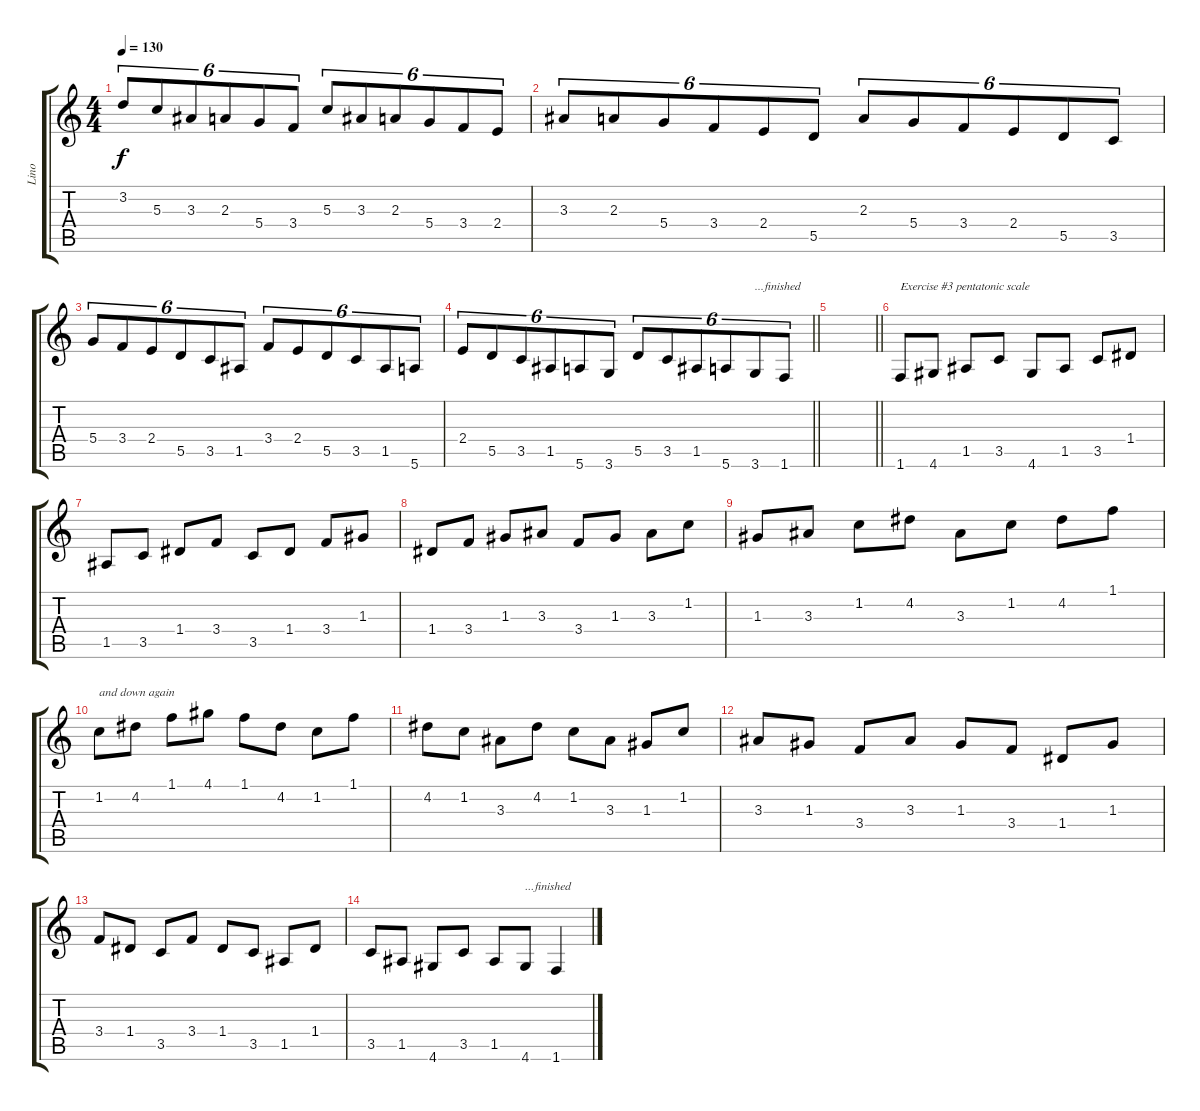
\track ("Lino" "Lino") {instrument electricguitarclean}
\staff {score tabs}
\tuning (E4 B3 G3 D3 A2 E2) {hide}
\ts (4 4)
\tempo 130
\clef g2
\ks c
3.2.8{tu (6 4) dy f} 5.3.8{tu (6 4)} 3.3.8{tu (6 4)} 2.3.8{tu (6 4)} 5.4.8{tu (6 4)} 3.4.8{tu (6 4)} 5.3.8{tu (6 4)} 3.3.8{tu (6 4)} 2.3.8{tu (6 4)} 5.4.8{tu (6 4)} 3.4.8{tu (6 4)} 2.4.8{tu (6 4)} |
3.3.8{tu (6 4)} 2.3.8{tu (6 4)} 5.4.8{tu (6 4)} 3.4.8{tu (6 4)} 2.4.8{tu (6 4)} 5.5.8{tu (6 4)} 2.3.8{tu (6 4)} 5.4.8{tu (6 4)} 3.4.8{tu (6 4)} 2.4.8{tu (6 4)} 5.5.8{tu (6 4)} 3.5.8{tu (6 4)} |
5.4.8{tu (6 4)} 3.4.8{tu (6 4)} 2.4.8{tu (6 4)} 5.5.8{tu (6 4)} 3.5.8{tu (6 4)} 1.5.8{tu (6 4)} 3.4.8{tu (6 4)} 2.4.8{tu (6 4)} 5.5.8{tu (6 4)} 3.5.8{tu (6 4)} 1.5.8{tu (6 4)} 5.6.8{tu (6 4)} |
\barLineRight lightlight
2.4.8{tu (6 4)} 5.5.8{tu (6 4)} 3.5.8{tu (6 4)} 1.5.8{tu (6 4)} 5.6.8{tu (6 4)} 3.6.8{tu (6 4)} 5.5.8{tu (6 4)} 3.5.8{tu (6 4)} 1.5.8{tu (6 4)} 5.6.8{tu (6 4)} 3.6.8{tu (6 4) txt "...finished"} 1.6.8{tu (6 4)} |
\barLineRight lightlight
|
1.6.8{txt "Exercise #3 pentatonic scale"} 4.6.8 1.5.8 3.5.8 4.6.8 1.5.8 3.5.8 1.4.8 |
1.5.8 3.5.8 1.4.8 3.4.8 3.5.8 1.4.8 3.4.8 1.3.8 |
1.4.8 3.4.8 1.3.8 3.3.8 3.4.8 1.3.8 3.3.8 1.2.8 |
1.3.8 3.3.8 1.2.8 4.2.8 3.3.8 1.2.8 4.2.8 1.1.8 |
1.2.8{txt "and down again "} 4.2.8 1.1.8 4.1.8 1.1.8 4.2.8 1.2.8 1.1.8 |
4.2.8 1.2.8 3.3.8 4.2.8 1.2.8 3.3.8 1.3.8 1.2.8 |
3.3.8 1.3.8 3.4.8 3.3.8 1.3.8 3.4.8 1.4.8 1.3.8 |
3.4.8 1.4.8 3.5.8 3.4.8 1.4.8 3.5.8 1.5.8 1.4.8 |
3.5.8 1.5.8 4.6.8 3.5.8 1.5.8 4.6.8{txt "...finished"} 1.6.4
